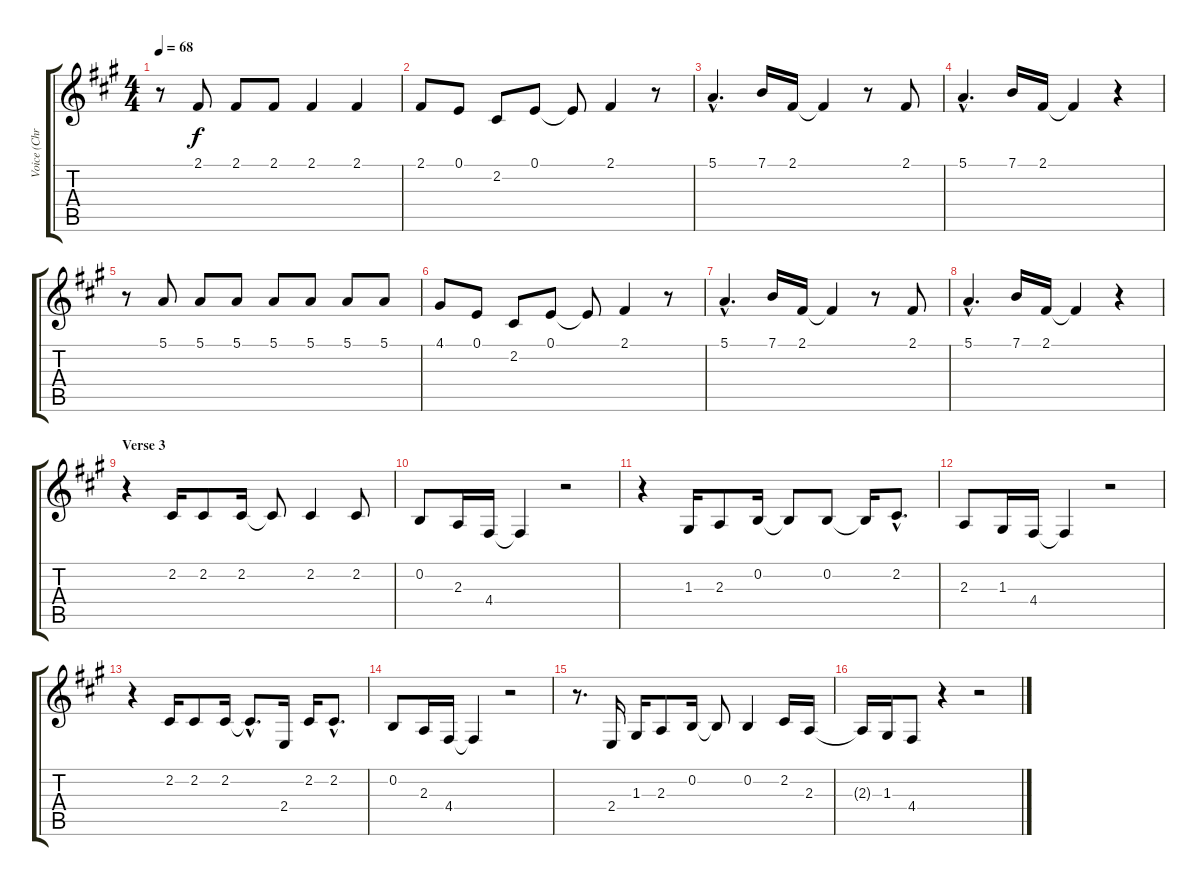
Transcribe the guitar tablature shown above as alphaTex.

\track ("Voice (Chris Martin)" "Voice (Chr") {instrument flute}
\staff {score tabs}
\tuning (E4 B3 G3 D3 A2 E2) {hide}
\ts (4 4)
\tempo 68
\clef g2
\ks a
r.8{dy f} 2.1.8 2.1.8 2.1.8 2.1.4 2.1.4 |
2.1.8 0.1.8 2.2.8 0.1.8 0.1{t}.8 2.1.4 r.8 |
5.1{hac}.4{d} 7.1.16 2.1.16 2.1{t}.4 r.8 2.1.8 |
5.1{hac}.4{d} 7.1.16 2.1.16 2.1{t}.4 r.4 |
r.8 5.1.8 5.1.8 5.1.8 5.1.8 5.1.8 5.1.8 5.1.8 |
4.1.8 0.1.8 2.2.8 0.1.8 0.1{t}.8 2.1.4 r.8 |
5.1{hac}.4{d} 7.1.16 2.1.16 2.1{t}.4 r.8 2.1.8 |
5.1{hac}.4{d} 7.1.16 2.1.16 2.1{t}.4 r.4 |
\section ("" "Verse 3")
r.4 2.2.16 2.2.8 2.2.16 2.2{t}.8 2.2.4 2.2.8 |
0.2.8 2.3.16 4.4.16 4.4{t}.4 r.2 |
r.4 1.3.16 2.3.8 0.2.16 0.2{t}.8 0.2.8 0.2{t}.16 2.2{hac}.8{d} |
2.3.8 1.3.16 4.4.16 4.4{t}.4 r.2 |
r.4 2.2.16 2.2.8 2.2.16 2.2{hac t}.8{d} 2.4.16 2.2.16 2.2{hac}.8{d} |
0.2.8 2.3.16 4.4.16 4.4{t}.4 r.2 |
r.8{d} 2.4.16 1.3.16 2.3.8 0.2.16 0.2{t}.8 0.2.4 2.2.16 2.3.16 |
2.3{t}.16 1.3.16 4.4.8 r.4 r.2
